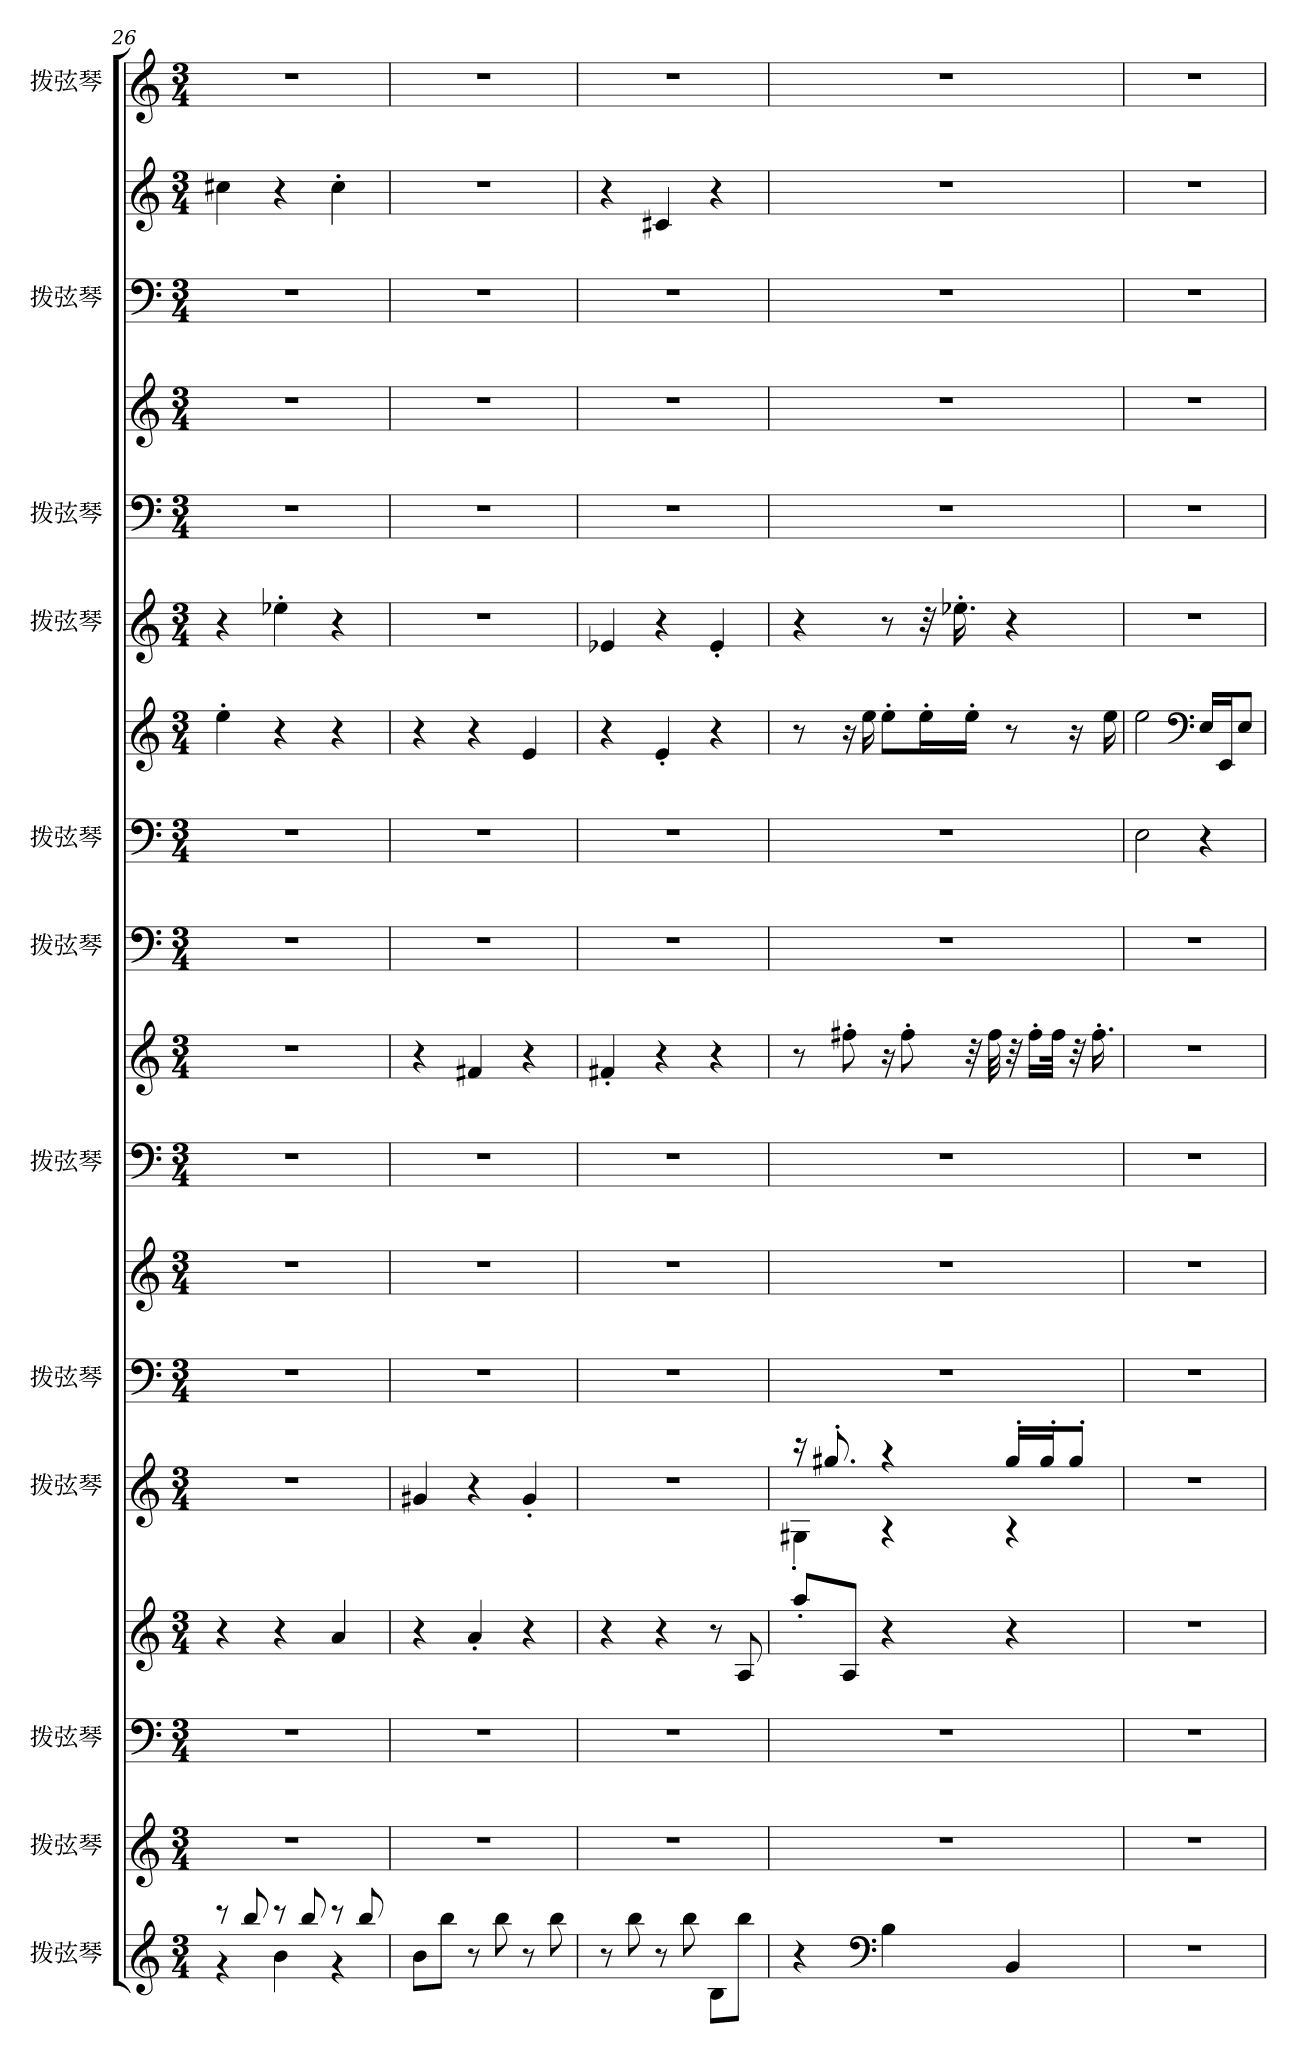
**kern	**kern	**kern	**kern	**kern	**kern	**kern	**kern	**kern	**kern	**kern	**kern	**kern	**kern	**kern	**kern	**kern	**kern
*part12	*part11	*part10	*part10	*part9	*part8	*part8	*part7	*part7	*part6	*part5	*part5	*part4	*part3	*part3	*part2	*part2	*part1
*staff18	*staff17	*staff16	*staff15	*staff14	*staff13	*staff12	*staff11	*staff10	*staff9	*staff8	*staff7	*staff6	*staff5	*staff4	*staff3	*staff2	*staff1
*I"拨弦琴	*I"拨弦琴	*I"拨弦琴	*	*I"拨弦琴	*I"拨弦琴	*	*I"拨弦琴	*	*I"拨弦琴	*I"拨弦琴	*	*I"拨弦琴	*I"拨弦琴	*	*I"拨弦琴	*	*I"拨弦琴
*clefG2	*clefG2	*clefF4	*clefG2	*clefG2	*clefF4	*clefG2	*clefF4	*clefG2	*clefF4	*clefF4	*clefG2	*clefG2	*clefF4	*clefG2	*clefF4	*clefG2	*clefG2
*k[]	*k[]	*k[]	*k[]	*k[]	*k[]	*k[]	*k[]	*k[]	*k[]	*k[]	*k[]	*k[]	*k[]	*k[]	*k[]	*k[]	*k[]
*M3/4	*M3/4	*M3/4	*M3/4	*M3/4	*M3/4	*M3/4	*M3/4	*M3/4	*M3/4	*M3/4	*M3/4	*M3/4	*M3/4	*M3/4	*M3/4	*M3/4	*M3/4
=26	=26	=26	=26	=26	=26	=26	=26	=26	=26	=26	=26	=26	=26	=26	=26	=26	=26
*^	*	*	*	*	*	*	*	*	*	*	*	*	*	*	*	*	*
8r	4r	2.r	2.r	4r	2.r	2.r	2.r	2.r	2.r	2.r	2.r	4ee'\	4r	2.r	2.r	2.r	4cc#X\	2.r
8bb/	.	.	.	.	.	.	.	.	.	.	.	.	.	.	.	.	.	.
8r	4b\	.	.	4r	.	.	.	.	.	.	.	4r	4ee-X'\	.	.	.	4r	.
8bb/	.	.	.	.	.	.	.	.	.	.	.	.	.	.	.	.	.	.
8r	4r	.	.	4a/	.	.	.	.	.	.	.	4r	4r	.	.	.	4cc#'\	.
8bb/	.	.	.	.	.	.	.	.	.	.	.	.	.	.	.	.	.	.
*v	*v	*	*	*	*	*	*	*	*	*	*	*	*	*	*	*	*	*
=27	=27	=27	=27	=27	=27	=27	=27	=27	=27	=27	=27	=27	=27	=27	=27	=27	=27
8b\L	2.r	2.r	4r	4g#X/	2.r	2.r	2.r	4r	2.r	2.r	4r	2.r	2.r	2.r	2.r	2.r	2.r
8bb\J	.	.	.	.	.	.	.	.	.	.	.	.	.	.	.	.	.
8r	.	.	4a'/	4r	.	.	.	4f#X/	.	.	4r	.	.	.	.	.	.
8bb\	.	.	.	.	.	.	.	.	.	.	.	.	.	.	.	.	.
8r	.	.	4r	4g#'/	.	.	.	4r	.	.	4e/	.	.	.	.	.	.
8bb\	.	.	.	.	.	.	.	.	.	.	.	.	.	.	.	.	.
!!LO:PB:g=z
=28	=28	=28	=28	=28	=28	=28	=28	=28	=28	=28	=28	=28	=28	=28	=28	=28	=28
8r	2.r	2.r	4r	2.r	2.r	2.r	2.r	4f#X'/	2.r	2.r	4r	4e-X/	2.r	2.r	2.r	4r	2.r
8bb\	.	.	.	.	.	.	.	.	.	.	.	.	.	.	.	.	.
8r	.	.	4r	.	.	.	.	4r	.	.	4e'/	4r	.	.	.	4c#X/	.
8bb\	.	.	.	.	.	.	.	.	.	.	.	.	.	.	.	.	.
8B\L	.	.	8r	.	.	.	.	4r	.	.	4r	4e-'/	.	.	.	4r	.
8bb\J	.	.	8A/	.	.	.	.	.	.	.	.	.	.	.	.	.	.
=29	=29	=29	=29	=29	=29	=29	=29	=29	=29	=29	=29	=29	=29	=29	=29	=29	=29
*	*	*	*	*^	*	*	*	*	*	*	*	*	*	*	*	*	*
4r	2.r	2.r	8aa'/L	16r	4G#X'\	2.r	2.r	2.r	8r	2.r	2.r	8r	4r	2.r	2.r	2.r	2.r	2.r
.	.	.	.	8.gg#X'/	.	.	.	.	.	.	.	.	.	.	.	.	.	.
.	.	.	8A/J	.	.	.	.	.	8ff#X'\	.	.	16r	.	.	.	.	.	.
.	.	.	.	.	.	.	.	.	.	.	.	16ee\	.	.	.	.	.	.
*clefF4	*	*	*	*	*	*	*	*	*	*	*	*	*	*	*	*	*	*
4B\	.	.	4r	4r	4r	.	.	.	16r	.	.	8ee'\L	8r	.	.	.	.	.
.	.	.	.	.	.	.	.	.	8ff#'\	.	.	.	.	.	.	.	.	.
.	.	.	.	.	.	.	.	.	.	.	.	16ee'\L	32r	.	.	.	.	.
.	.	.	.	.	.	.	.	.	.	.	.	.	16.ee-X'\	.	.	.	.	.
.	.	.	.	.	.	.	.	.	32r	.	.	16ee'\JJ	.	.	.	.	.	.
.	.	.	.	.	.	.	.	.	32ff#\	.	.	.	.	.	.	.	.	.
4BB/	.	.	4r	16gg#'/LL	4r	.	.	.	32r	.	.	8r	4r	.	.	.	.	.
.	.	.	.	.	.	.	.	.	16ff#'\LL	.	.	.	.	.	.	.	.	.
.	.	.	.	16gg#'/J	.	.	.	.	.	.	.	.	.	.	.	.	.	.
.	.	.	.	.	.	.	.	.	32ff#\JJk	.	.	.	.	.	.	.	.	.
.	.	.	.	8gg#'/J	.	.	.	.	32r	.	.	16r	.	.	.	.	.	.
.	.	.	.	.	.	.	.	.	16.ff#'\	.	.	.	.	.	.	.	.	.
.	.	.	.	.	.	.	.	.	.	.	.	16ee\	.	.	.	.	.	.
*	*	*	*	*v	*v	*	*	*	*	*	*	*	*	*	*	*	*	*
=30	=30	=30	=30	=30	=30	=30	=30	=30	=30	=30	=30	=30	=30	=30	=30	=30	=30
2.r	2.r	2.r	2.r	2.r	2.r	2.r	2.r	2.r	2.r	2E\	2ee\	2.r	2.r	2.r	2.r	2.r	2.r
*	*	*	*	*	*	*	*	*	*	*	*clefF4	*	*	*	*	*	*
.	.	.	.	.	.	.	.	.	.	4r	16E/LL	.	.	.	.	.	.
.	.	.	.	.	.	.	.	.	.	.	16EE/J	.	.	.	.	.	.
.	.	.	.	.	.	.	.	.	.	.	8E/J	.	.	.	.	.	.
=	=	=	=	=	=	=	=	=	=	=	=	=	=	=	=	=	=
*-	*-	*-	*-	*-	*-	*-	*-	*-	*-	*-	*-	*-	*-	*-	*-	*-	*-
